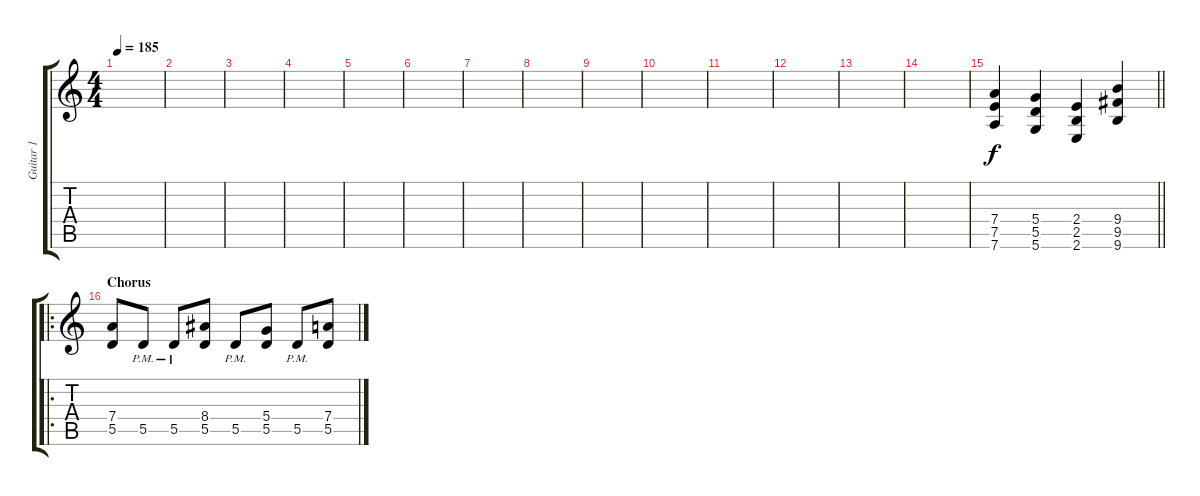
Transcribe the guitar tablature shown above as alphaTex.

\track ("Guitar 1" "Guitar 1") {instrument overdrivenguitar}
\staff {score tabs}
\tuning (E4 B3 G3 D3 A2 D2) {hide}
\ts (4 4)
\tempo 185
\clef g2
\ks c
|
|
|
|
|
|
|
|
|
|
|
|
|
|
\barLineRight lightlight
(7.4 7.5 7.6).4 (5.4 5.5 5.6).4 (2.4 2.5 2.6).4 (9.4 9.5 9.6).4 |
\ro
\section ("" "Chorus")
(7.4 5.5).8 5.5{pm}.8 5.5{pm}.8 (8.4 5.5).8 5.5{pm}.8 (5.4 5.5).8 5.5{pm}.8 (7.4 5.5).8
